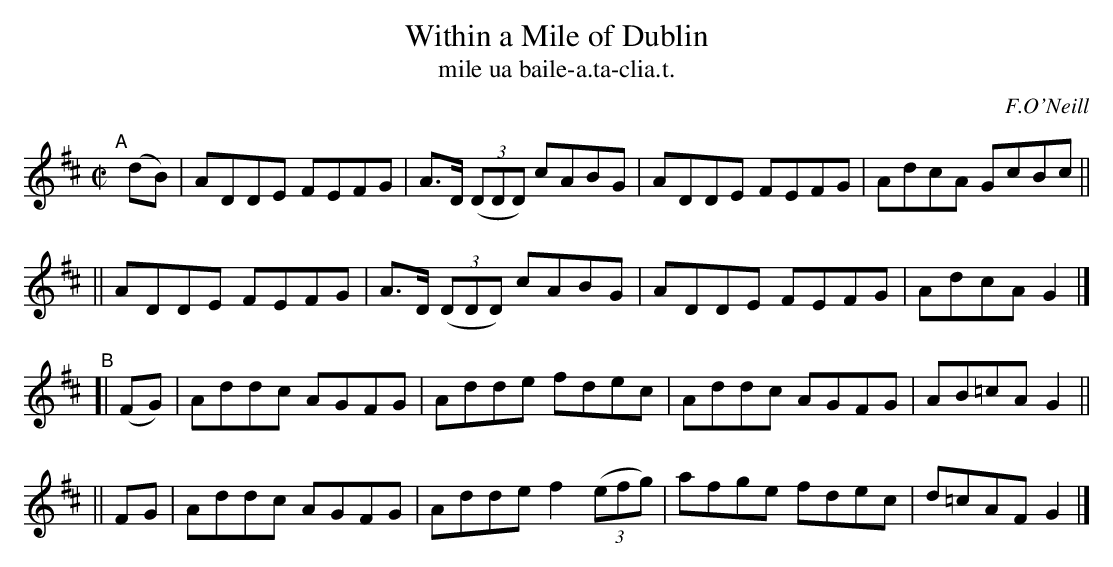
X:1
T: Within a Mile of Dublin
T: mile ua baile-a.ta-clia.t.
O: F.O'Neill
M: C|
L: 1/8
K: D
"^A"[|] (dB) \
|  ADDE FEFG | A>D ((3DDD) cABG | ADDE FEFG | AdcA GcBc ||
|| ADDE FEFG | A>D ((3DDD) cABG | ADDE FEFG | AdcA G2 |]
"^B"\
[| (FG) | Addc AGFG | Adde fdec | Addc AGFG | AB=cA G2 ||
||  FG  | Addc AGFG | Adde f2 ((3efg) | afge fdec | d=cAF G2 |]
